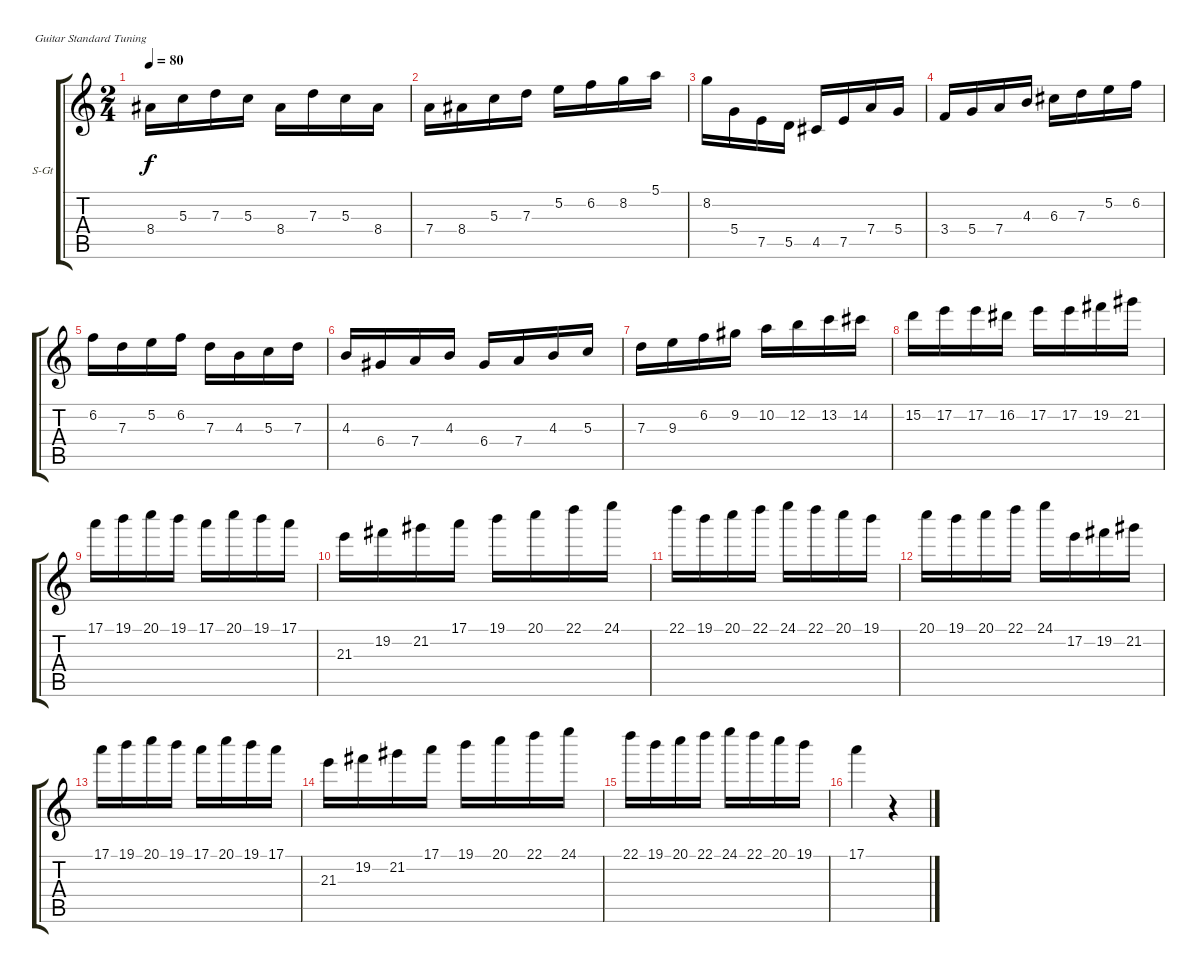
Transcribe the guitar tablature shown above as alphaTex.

\bracketExtendMode groupsimilarinstruments
\firstSystemTrackNameOrientation horizontal
\otherSystemsTrackNameOrientation horizontal
\track ("Piste 1" "S-Gt") {instrument acousticguitarsteel}
\staff {score tabs}
\tuning (E4 B3 G3 D3 A2 E2)
\ts (2 4)
\tempo 80
\clef g2
\ks aminor
8.4.16{dy f} 5.3.16 7.3.16 5.3.16 8.4.16 7.3.16 5.3.16 8.4.16 |
7.4.16 8.4.16 5.3.16 7.3.16 5.2.16 6.2.16 8.2.16 5.1.16 |
8.2.16 5.4.16 7.5.16 5.5.16 4.5.16 7.5.16 7.4.16 5.4.16 |
3.4.16 5.4.16 7.4.16 4.3.16 6.3.16 7.3.16 5.2.16 6.2.16 |
6.2.16 7.3.16 5.2.16 6.2.16 7.3.16 4.3.16 5.3.16 7.3.16 |
4.3.16 6.4.16 7.4.16 4.3.16 6.4.16 7.4.16 4.3.16 5.3.16 |
7.3.16 9.3.16 6.2.16 9.2.16 10.2.16 12.2.16 13.2.16 14.2.16 |
15.2.16 17.2.16 17.2.16 16.2.16 17.2.16 17.2.16 19.2.16 21.2.16 |
17.1.16 19.1.16 20.1.16 19.1.16 17.1.16 20.1.16 19.1.16 17.1.16 |
21.3.16 19.2.16 21.2.16 17.1.16 19.1.16 20.1.16 22.1.16 24.1.16 |
22.1.16 19.1.16 20.1.16 22.1.16 24.1.16 22.1.16 20.1.16 19.1.16 |
20.1.16 19.1.16 20.1.16 22.1.16 24.1.16 17.2.16 19.2.16 21.2.16 |
17.1.16 19.1.16 20.1.16 19.1.16 17.1.16 20.1.16 19.1.16 17.1.16 |
21.3.16 19.2.16 21.2.16 17.1.16 19.1.16 20.1.16 22.1.16 24.1.16 |
22.1.16 19.1.16 20.1.16 22.1.16 24.1.16 22.1.16 20.1.16 19.1.16 |
17.1.4 r.4
